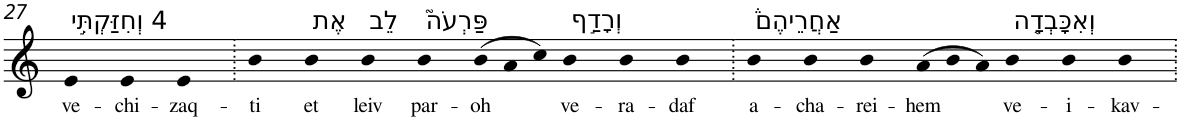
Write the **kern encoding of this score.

**kern	**text
*part1	*part1
*staff1	*staff1
*I"Piano	*
*I'Pno	*
!!LO:PB:g=z
*clefG2	*
*k[]	*
=27	=27
!LO:TX:a:t=4 וְחִזַּקְתִּ֣י	!
!	!LO:LY:b
4e	ve-
!	!LO:LY:b
4e	-chi-
!	!LO:LY:b
4e	-zaq-
=28.	=28.
!	!LO:LY:b
4b	-ti
!LO:TX:a:t=אֶת	!
!	!LO:LY:b
4b	et
!LO:TX:a:t=לֵב	!
!	!LO:LY:b
4b	leiv
!LO:TX:a:t=פַּרְעֹה֮	!
!	!LO:LY:b
4b	par-
!	!LO:LY:b
(>12b	-oh
12a	.
12cc)	.
!LO:TX:a:t=וְרָדַ֣ף	!
!	!LO:LY:b
4b	ve-
!	!LO:LY:b
4b	-ra-
!	!LO:LY:b
4b	-daf
=29.	=29.
!LO:TX:a:t=אַחֲרֵיהֶם֒	!
!	!LO:LY:b
4b	a-
!	!LO:LY:b
4b	-cha-
!	!LO:LY:b
4b	-rei-
!	!LO:LY:b
(>12a	-hem
12b	.
12a)	.
!LO:TX:a:t=וְאִכָּבְדָ֤ה	!
!	!LO:LY:b
4b	ve-
!	!LO:LY:b
4b	-i-
!	!LO:LY:b
4b	-kav-
=.	=.
*-	*-
